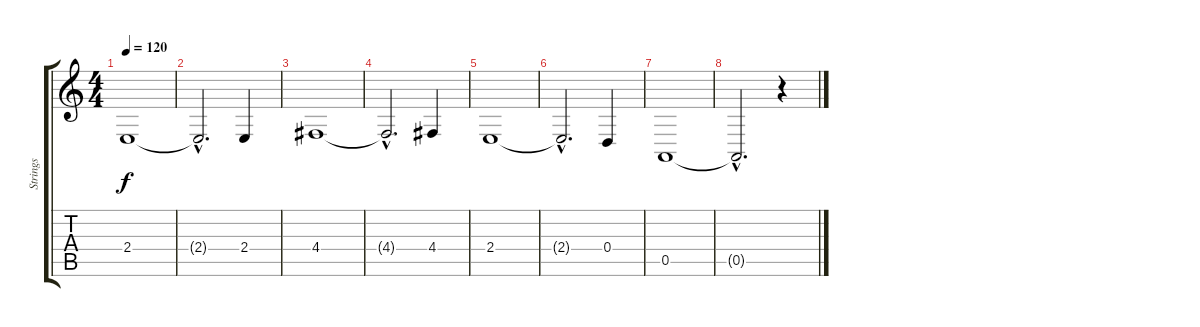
\track ("Strings" "Strings") {instrument synthstrings1}
\staff {score tabs}
\tuning (E4 B3 G3 D3 A2 E2) {hide}
\ts (4 4)
\tempo 120
\clef g2
\ks c
2.4.1{dy f} |
2.4{hac t}.2{d} 2.4.4 |
4.4.1 |
4.4{hac t}.2{d} 4.4.4 |
2.4.1 |
2.4{hac t}.2{d} 0.4.4 |
0.5.1 |
0.5{hac t}.2{d} r.4
